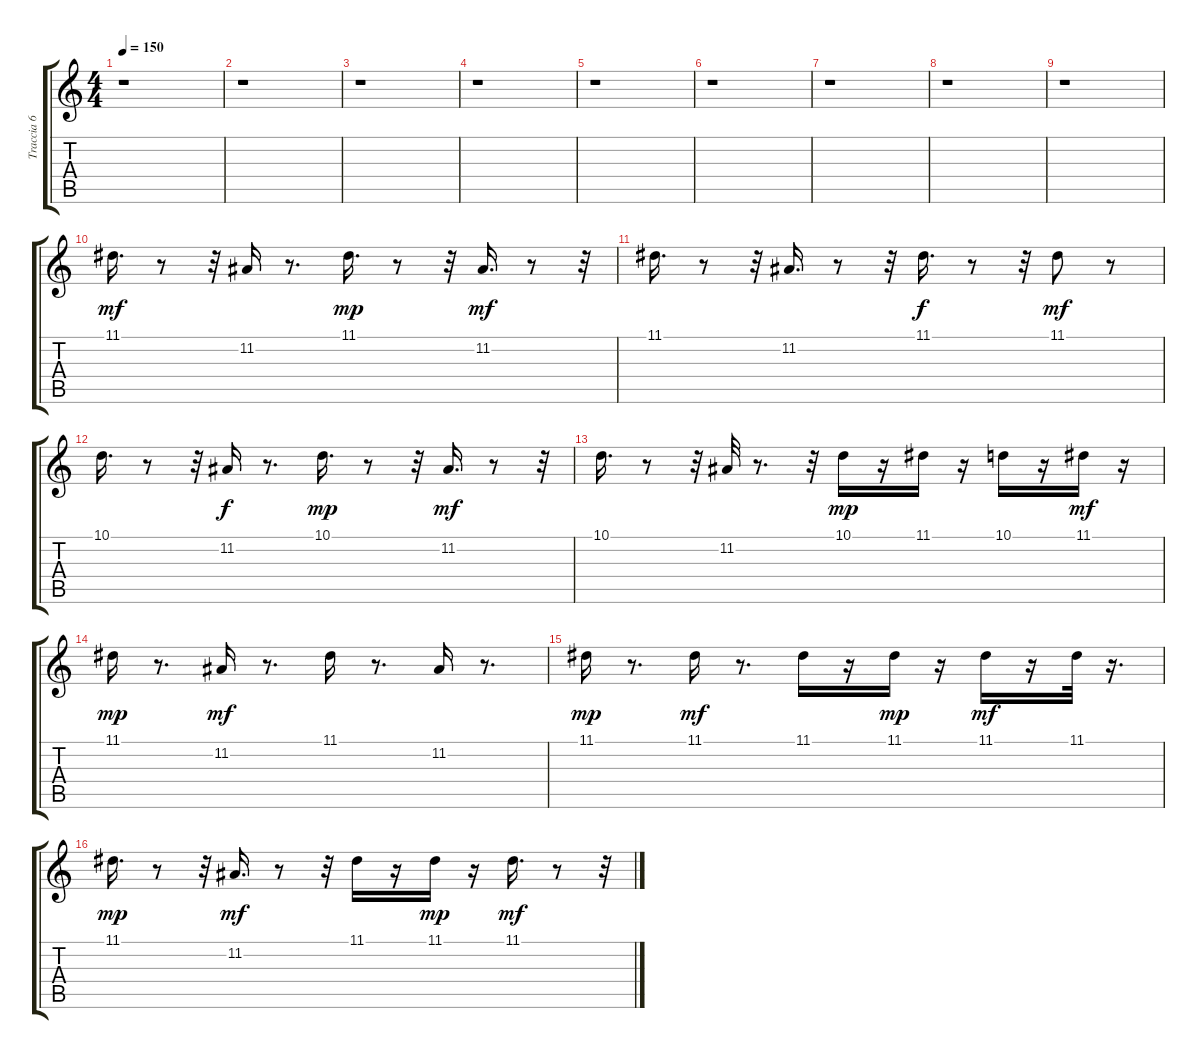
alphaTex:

\track ("Traccia 6" "Traccia 6") {instrument celesta}
\staff {score tabs}
\tuning (E4 B3 G3 D3 A2 E2) {hide}
\ts (4 4)
\tempo 150
\clef g2
\ks c
r.1{dy f} |
r.1 |
r.1 |
r.1 |
r.1 |
r.1 |
r.1 |
r.1 |
r.1 |
11.1.16{d dy mf instrument glockenspiel} r.8 r.32 11.2.16 r.8{d} 11.1.16{d dy mp} r.8 r.32 11.2.16{d dy mf} r.8 r.32 |
11.1.16{d} r.8 r.32 11.2.16{d} r.8 r.32 11.1.16{d dy f} r.8 r.32 11.1.8{dy mf} r.8 |
10.1.16{d} r.8 r.32 11.2.16{dy f} r.8{d} 10.1.16{d dy mp} r.8 r.32 11.2.16{d dy mf} r.8 r.32 |
10.1.16{d} r.8 r.32 11.2.32 r.8{d} r.32 10.1.16{dy mp} r.16 11.1.16 r.16 10.1.16 r.16 11.1.16{dy mf} r.16 |
11.1.16{dy mp} r.8{d} 11.2.16{dy mf} r.8{d} 11.1.16 r.8{d} 11.2.16 r.8{d} |
11.1.16{dy mp} r.8{d} 11.1.16{dy mf} r.8{d} 11.1.16 r.16 11.1.16{dy mp} r.16 11.1.16{dy mf} r.16 11.1.32 r.16{d} |
11.1.16{d dy mp} r.8 r.32 11.2.16{d dy mf} r.8 r.32 11.1.16 r.16 11.1.16{dy mp} r.16 11.1.16{d dy mf} r.8 r.32
